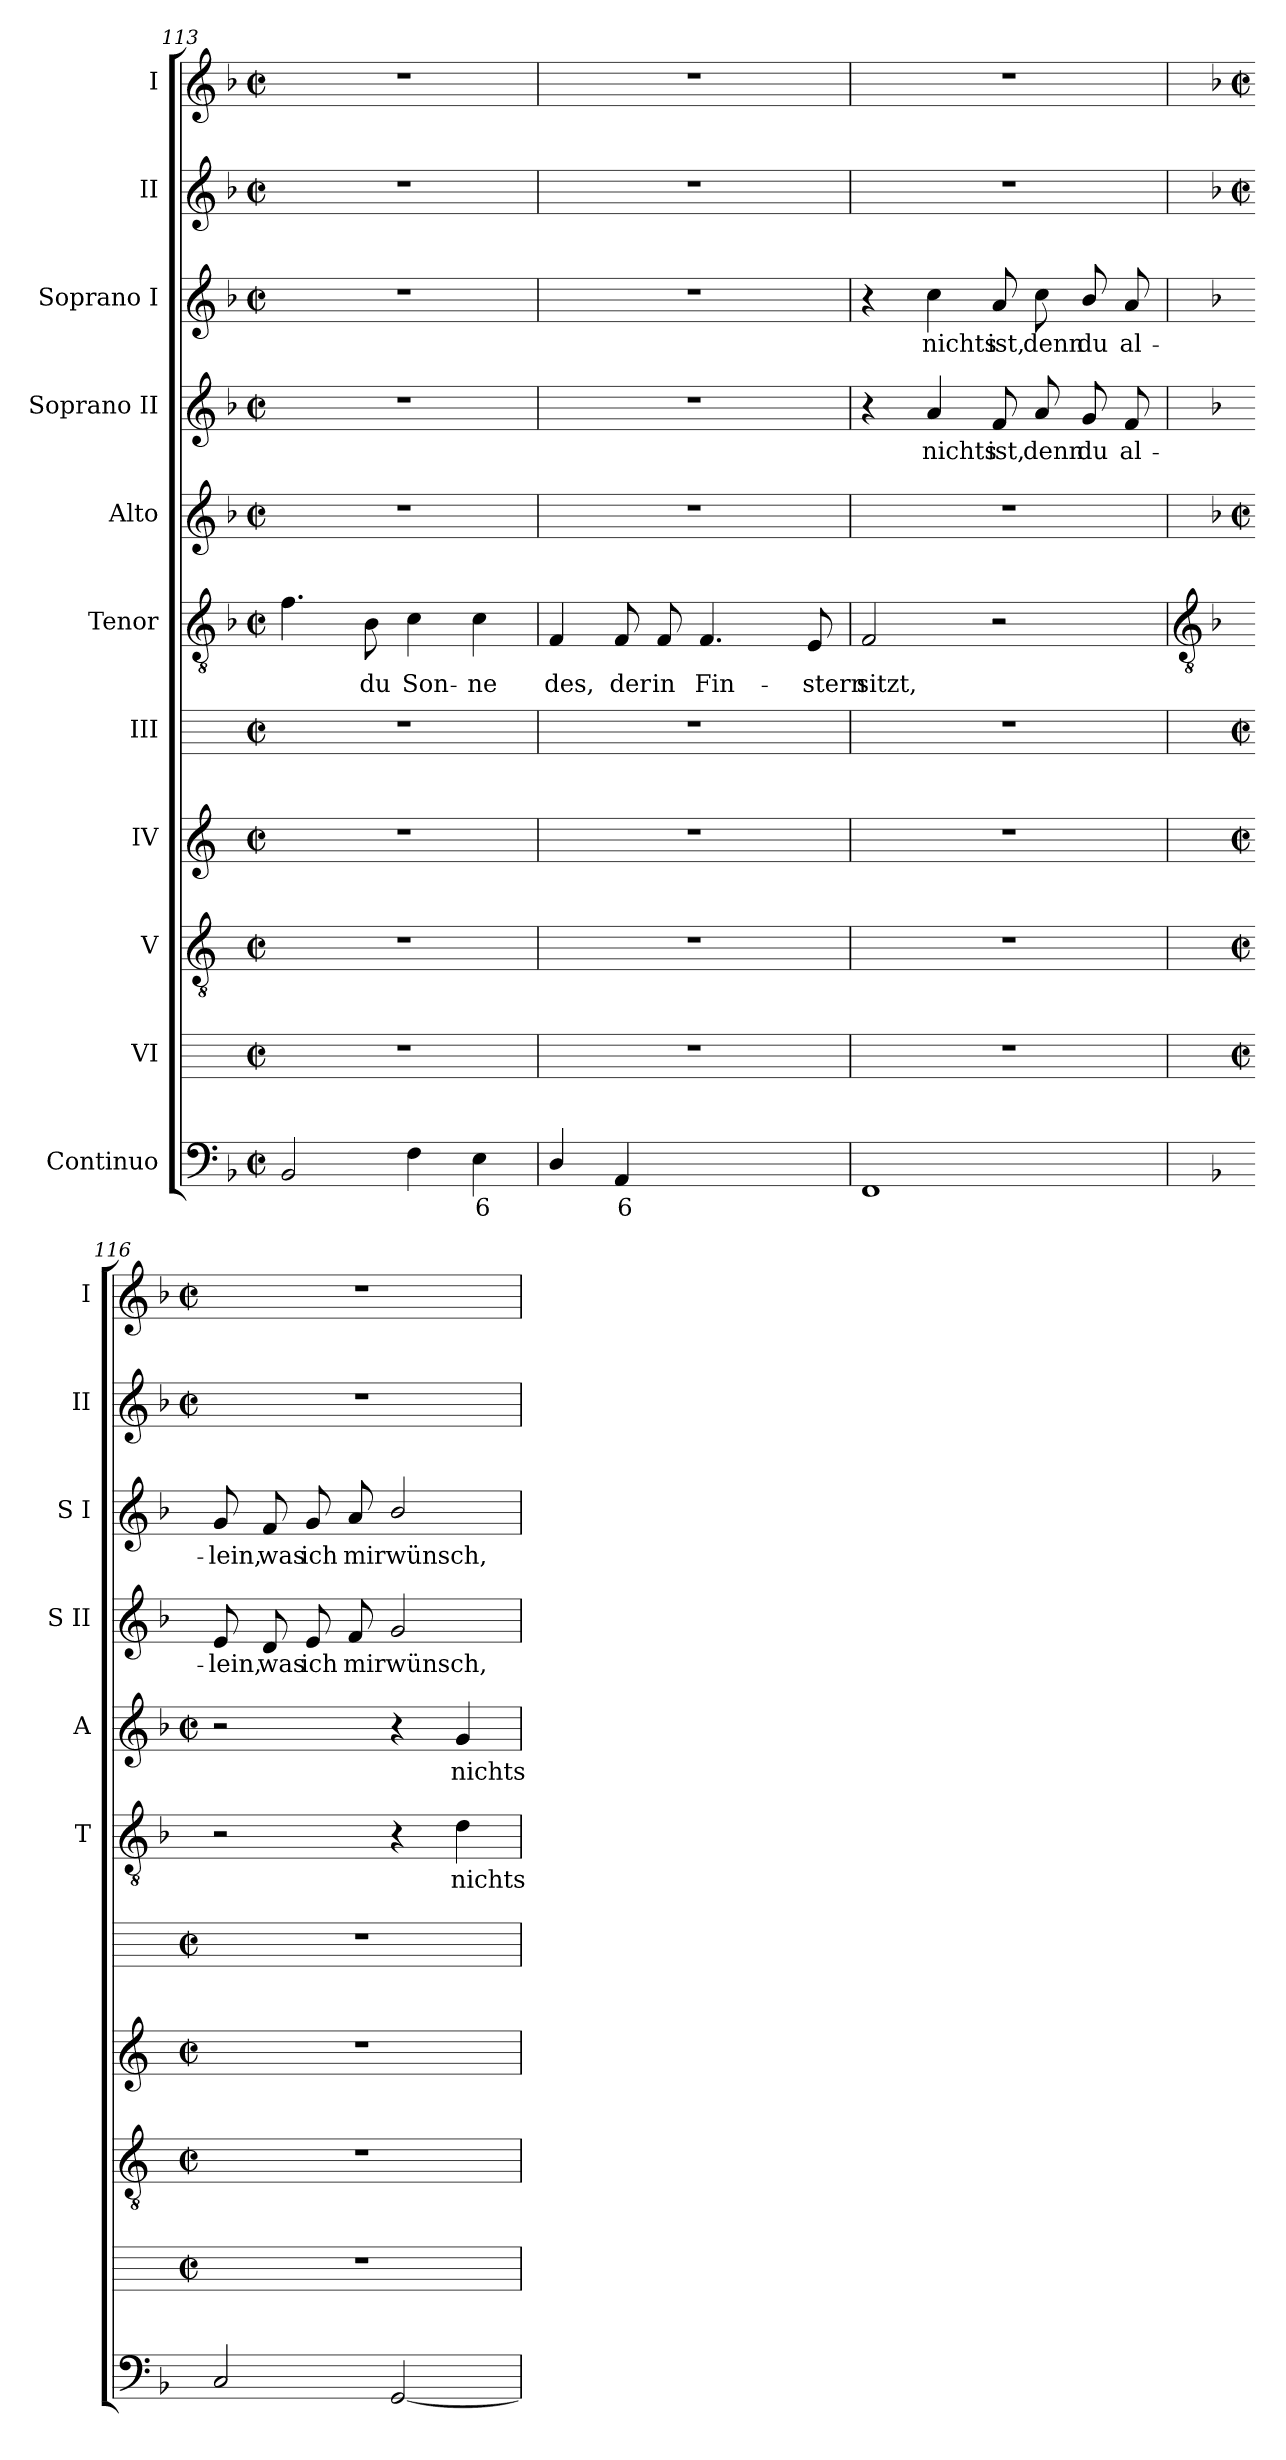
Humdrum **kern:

**kern	**text	**kern	**kern	**kern	**kern	**kern	**text	**kern	**text	**kern	**text	**kern	**text	**kern	**kern
*part11	*part11	*part10	*part9	*part8	*part7	*part6	*part6	*part5	*part5	*part4	*part4	*part3	*part3	*part2	*part1
*staff11	*staff11	*staff10	*staff9	*staff8	*staff7	*staff6	*staff6	*staff5	*staff5	*staff4	*staff4	*staff3	*staff3	*staff2	*staff1
*I"Continuo	*	*I"VI	*I"V	*I"IV	*I"III	*I"Tenor	*	*I"Alto	*	*I"Soprano II	*	*I"Soprano I	*	*I"II	*I"I
*	*	*	*	*	*	*I'T	*	*I'A	*	*I'S II	*	*I'S I	*	*I'II	*I'I
*clefF4	*	*	*clefGv2	*clefG2	*	*clefGv2	*	*clefG2	*	*clefG2	*	*clefG2	*	*clefG2	*clefG2
*	*	*ITrd4c7	*ITrd4c7	*ITrd4c7	*ITrd4c7	*	*	*	*	*	*	*	*	*	*
*k[b-]	*	*	*k[b-]	*k[b-]	*	*k[b-]	*	*k[b-]	*	*k[b-]	*	*k[b-]	*	*k[b-]	*k[b-]
*F:	*	*	*F:	*F:	*	*F:	*	*F:	*	*F:	*	*F:	*	*F:	*F:
*M2/2	*	*M2/2	*M2/2	*M2/2	*M2/2	*M2/2	*	*M2/2	*	*M2/2	*	*M2/2	*	*M2/2	*M2/2
*met(c|)	*	*met(c|)	*met(c|)	*met(c|)	*met(c|)	*met(c|)	*	*met(c|)	*	*met(c|)	*	*met(c|)	*	*met(c|)	*met(c|)
=113	=113	=113	=113	=113	=113	=113	=113	=113	=113	=113	=113	=113	=113	=113	=113
2BB-	.	1r	1r	1r	1r	4.f	.	1r	.	1r	.	1r	.	1r	1r
!	!	!	!	!	!	!	!LO:LY:b	!	!	!	!	!	!	!	!
.	.	.	.	.	.	8B-	du	.	.	.	.	.	.	.	.
!	!	!	!	!	!	!	!LO:LY:b	!	!	!	!	!	!	!	!
4F	.	.	.	.	.	4c	Son-	.	.	.	.	.	.	.	.
!	!LO:LY:b	!	!	!	!	!	!LO:LY:b	!	!	!	!	!	!	!	!
4E	6	.	.	.	.	4c	-ne	.	.	.	.	.	.	.	.
=114	=114	=114	=114	=114	=114	=114	=114	=114	=114	=114	=114	=114	=114	=114	=114
!	!	!	!	!	!	!	!LO:LY:b	!	!	!	!	!	!	!	!
4D/	.	1r	1r	1r	1r	4F	des,	1r	.	1r	.	1r	.	1r	1r
!	!LO:LY:b	!	!	!	!	!	!LO:LY:b	!	!	!	!	!	!	!	!
4AA	6	.	.	.	.	8F	der	.	.	.	.	.	.	.	.
!	!	!	!	!	!	!	!LO:LY:b	!	!	!	!	!	!	!	!
.	.	.	.	.	.	8F	in	.	.	.	.	.	.	.	.
!	!LO:LY:b	!	!	!	!	!	!LO:LY:b	!	!	!	!	!	!	!	!
[4Cyy	4	.	.	.	.	4.F	Fin-	.	.	.	.	.	.	.	.
!	!LO:LY:b	!	!	!	!	!	!	!	!	!	!	!	!	!	!
4Cyy]	3	.	.	.	.	.	.	.	.	.	.	.	.	.	.
!	!	!	!	!	!	!	!LO:LY:b	!	!	!	!	!	!	!	!
.	.	.	.	.	.	8E	-stern	.	.	.	.	.	.	.	.
=115	=115	=115	=115	=115	=115	=115	=115	=115	=115	=115	=115	=115	=115	=115	=115
!	!	!	!	!	!	!	!LO:LY:b	!	!	!	!	!	!	!	!
1FF	.	1r	1r	1r	1r	2F	sitzt,	1r	.	4r	.	4r	.	1r	1r
!	!	!	!	!	!	!	!	!	!	!	!LO:LY:b	!	!LO:LY:b	!	!
.	.	.	.	.	.	.	.	.	.	4a	nichts	4cc	nichts	.	.
!	!	!	!	!	!	!	!	!	!	!	!LO:LY:b	!	!LO:LY:b	!	!
.	.	.	.	.	.	2r	.	.	.	8f	ist,	8a	ist,	.	.
!	!	!	!	!	!	!	!	!	!	!	!LO:LY:b	!	!LO:LY:b	!	!
.	.	.	.	.	.	.	.	.	.	8a	denn	8cc	denn	.	.
!	!	!	!	!	!	!	!	!	!	!	!LO:LY:b	!	!LO:LY:b	!	!
.	.	.	.	.	.	.	.	.	.	8g	du	8b-/	du	.	.
!	!	!	!	!	!	!	!	!	!	!	!LO:LY:b	!	!LO:LY:b	!	!
.	.	.	.	.	.	.	.	.	.	8f	al-	8a	al-	.	.
!!LO:LB:g=z
=116	=116	=116	=116	=116	=116	=116	=116	=116	=116	=116	=116	=116	=116	=116	=116
*	*	*	*	*	*	*clefGv2	*	*	*	*	*	*	*	*	*
*	*	*	*	*	*	*	*	*k[b-]	*	*	*	*	*	*	*
*	*	*	*	*	*	*	*	*F:	*	*	*	*	*	*	*
*	*	*M2/2	*M2/2	*M2/2	*M2/2	*	*	*M2/2	*	*	*	*	*	*M2/2	*M2/2
*	*	*met(c|)	*met(c|)	*met(c|)	*met(c|)	*	*	*met(c|)	*	*	*	*	*	*met(c|)	*met(c|)
!	!	!	!	!	!	!	!	!	!	!	!LO:LY:b	!	!LO:LY:b	!	!
2C	.	1r	1r	1r	1r	2r	.	2r	.	8e	-lein,	8g	-lein,	1r	1r
!	!	!	!	!	!	!	!	!	!	!	!LO:LY:b	!	!LO:LY:b	!	!
.	.	.	.	.	.	.	.	.	.	8d	was	8f	was	.	.
!	!	!	!	!	!	!	!	!	!	!	!LO:LY:b	!	!LO:LY:b	!	!
.	.	.	.	.	.	.	.	.	.	8e	ich	8g	ich	.	.
!	!	!	!	!	!	!	!	!	!	!	!LO:LY:b	!	!LO:LY:b	!	!
.	.	.	.	.	.	.	.	.	.	8f	mir	8a	mir	.	.
!	!	!	!	!	!	!	!	!	!	!	!LO:LY:b	!	!LO:LY:b	!	!
[2GG	.	.	.	.	.	4r	.	4r	.	2g	wünsch,	2b-/	wünsch,	.	.
!	!	!	!	!	!	!	!LO:LY:b	!	!LO:LY:b	!	!	!	!	!	!
.	.	.	.	.	.	4d	nichts	4g	nichts	.	.	.	.	.	.
=	=	=	=	=	=	=	=	=	=	=	=	=	=	=	=
*-	*-	*-	*-	*-	*-	*-	*-	*-	*-	*-	*-	*-	*-	*-	*-
